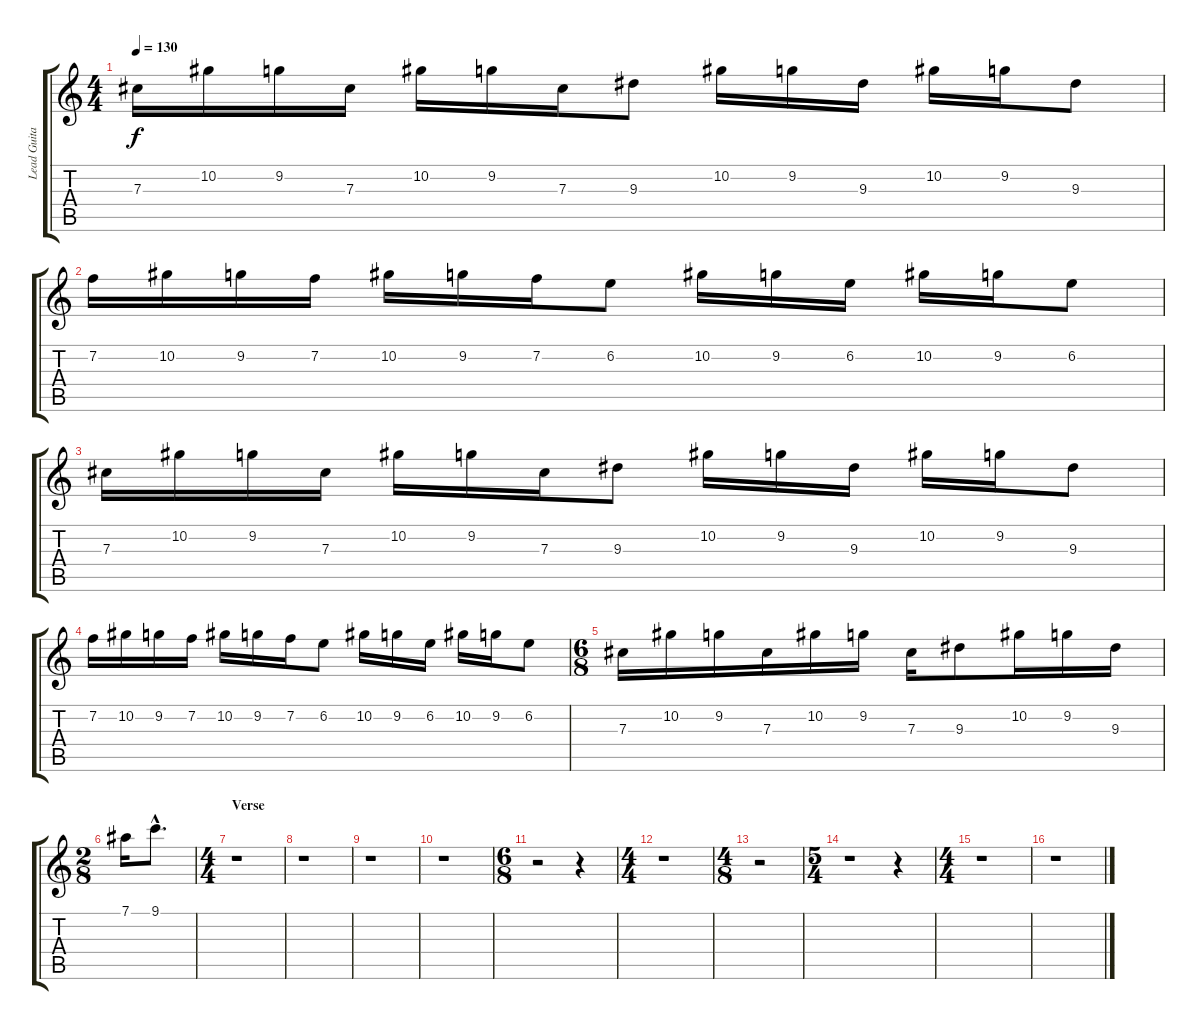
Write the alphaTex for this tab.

\track ("Lead Guitar II" "Lead Guita") {instrument overdrivenguitar}
\staff {score tabs}
\tuning (Eb4 Bb3 Gb3 Db3 Ab2 Eb2) {hide}
\ts (4 4)
\tempo 130
\clef g2
\ks c
7.3.16{dy f} 10.2.16 9.2.16 7.3.16 10.2.16 9.2.16 7.3.16 9.3.8 10.2.16 9.2.16 9.3.16 10.2.16 9.2.16 9.3.8 |
7.2.16 10.2.16 9.2.16 7.2.16 10.2.16 9.2.16 7.2.16 6.2.8 10.2.16 9.2.16 6.2.16 10.2.16 9.2.16 6.2.8 |
7.3.16 10.2.16 9.2.16 7.3.16 10.2.16 9.2.16 7.3.16 9.3.8 10.2.16 9.2.16 9.3.16 10.2.16 9.2.16 9.3.8 |
7.2.16 10.2.16 9.2.16 7.2.16 10.2.16 9.2.16 7.2.16 6.2.8 10.2.16 9.2.16 6.2.16 10.2.16 9.2.16 6.2.8 |
\ts (6 8)
7.3.16 10.2.16 9.2.16 7.3.16 10.2.16 9.2.16 7.3.16 9.3.8 10.2.16 9.2.16 9.3.16 |
\ts (2 8)
7.1.16 9.1{hac}.8{d} |
\ts (4 4)
\section ("" "Verse")
r.1 |
r.1 |
r.1 |
r.1 |
\ts (6 8)
r.2 r.4 |
\ts (4 4)
r.1 |
\ts (4 8)
r.2 |
\ts (5 4)
r.1 r.4 |
\ts (4 4)
r.1 |
r.1
